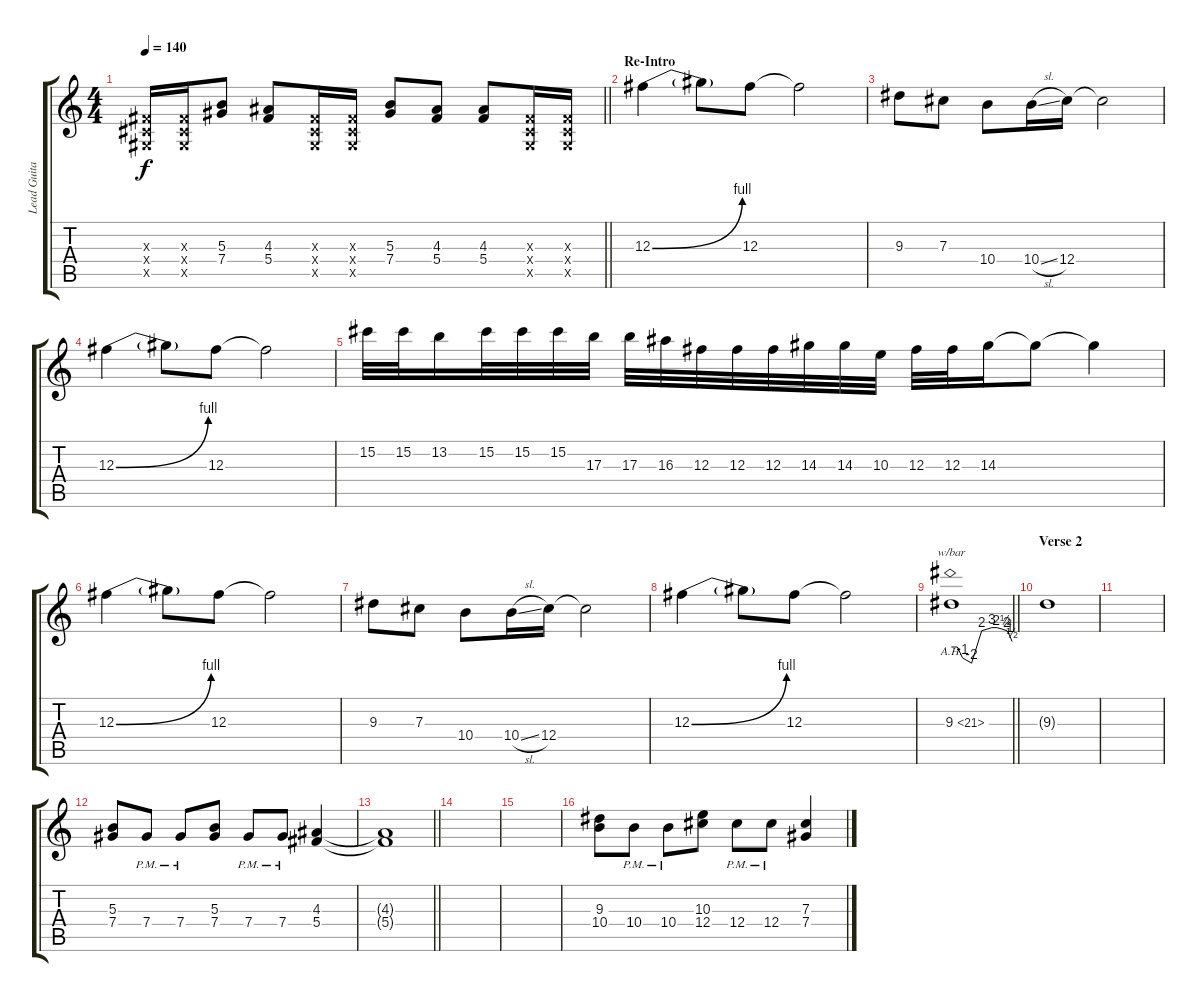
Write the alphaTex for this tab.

\track ("Lead Guitar" "Lead Guita") {instrument distortionguitar}
\staff {score tabs}
\tuning (Eb4 Bb3 Gb3 Db3 Ab2 Eb2) {hide}
\ts (4 4)
\tempo 140
\clef g2
\barLineRight lightlight
\ks c
(0.3{x} 0.4{x} 0.5{x}).16{dy f} (0.3{x} 0.4{x} 0.5{x}).16 (5.3 7.4).8 (4.3 5.4).8 (0.3{x} 0.4{x} 0.5{x}).16 (0.3{x} 0.4{x} 0.5{x}).16 (5.3 7.4).8 (4.3 5.4).8 (4.3 5.4).8 (0.3{x} 0.4{x} 0.5{x}).16 (0.3{x} 0.4{x} 0.5{x}).16 |
\section ("" "Re-Intro")
12.3{be (bend 0 0 60 4)}.4 12.3{t}.8 12.3.8 12.3{t}.2 |
9.3.8 7.3.8 10.4.8 10.4{sl}.16 12.4.16 12.4{t}.2 |
12.3{be (bend 0 0 60 4)}.4 12.3{t}.8 12.3.8 12.3{t}.2 |
15.2.32 15.2.32 13.2.16 15.2.32 15.2.32 15.2.32 17.3.32 17.3.32 16.3.32 12.3.32 12.3.32 12.3.32 14.3.32 14.3.32 10.3.32 12.3.32 12.3.32 14.3.16 14.3{t}.8 14.3{t}.4 |
12.3{be (bend 0 0 60 4)}.4 12.3{t}.8 12.3.8 12.3{t}.2 |
9.3.8 7.3.8 10.4.8 10.4{sl}.16 12.4.16 12.4{t}.2 |
12.3{be (bend 0 0 60 4)}.4 12.3{t}.8 12.3.8 12.3{t}.2 |
\barLineRight lightlight
9.3{ah 12}.1{tbe (custom default 0 0 6 0 11 -4 20 -8 30 8 40 12 45 12 50 10 55 8 58 4 60 2)} |
\section ("" "Verse 2")
9.3{t}.1 |
|
(5.3 7.4).8 7.4{pm}.8 7.4{pm}.8 (5.3 7.4).8 7.4{pm}.8 7.4{pm}.8 (4.3 5.4).4 |
\barLineRight lightlight
(4.3{t} 5.4{t}).1 |
|
|
(9.3 10.4).8 10.4{pm}.8 10.4{pm}.8 (10.3 12.4).8 12.4{pm}.8 12.4{pm}.8 (7.3 7.4).4
